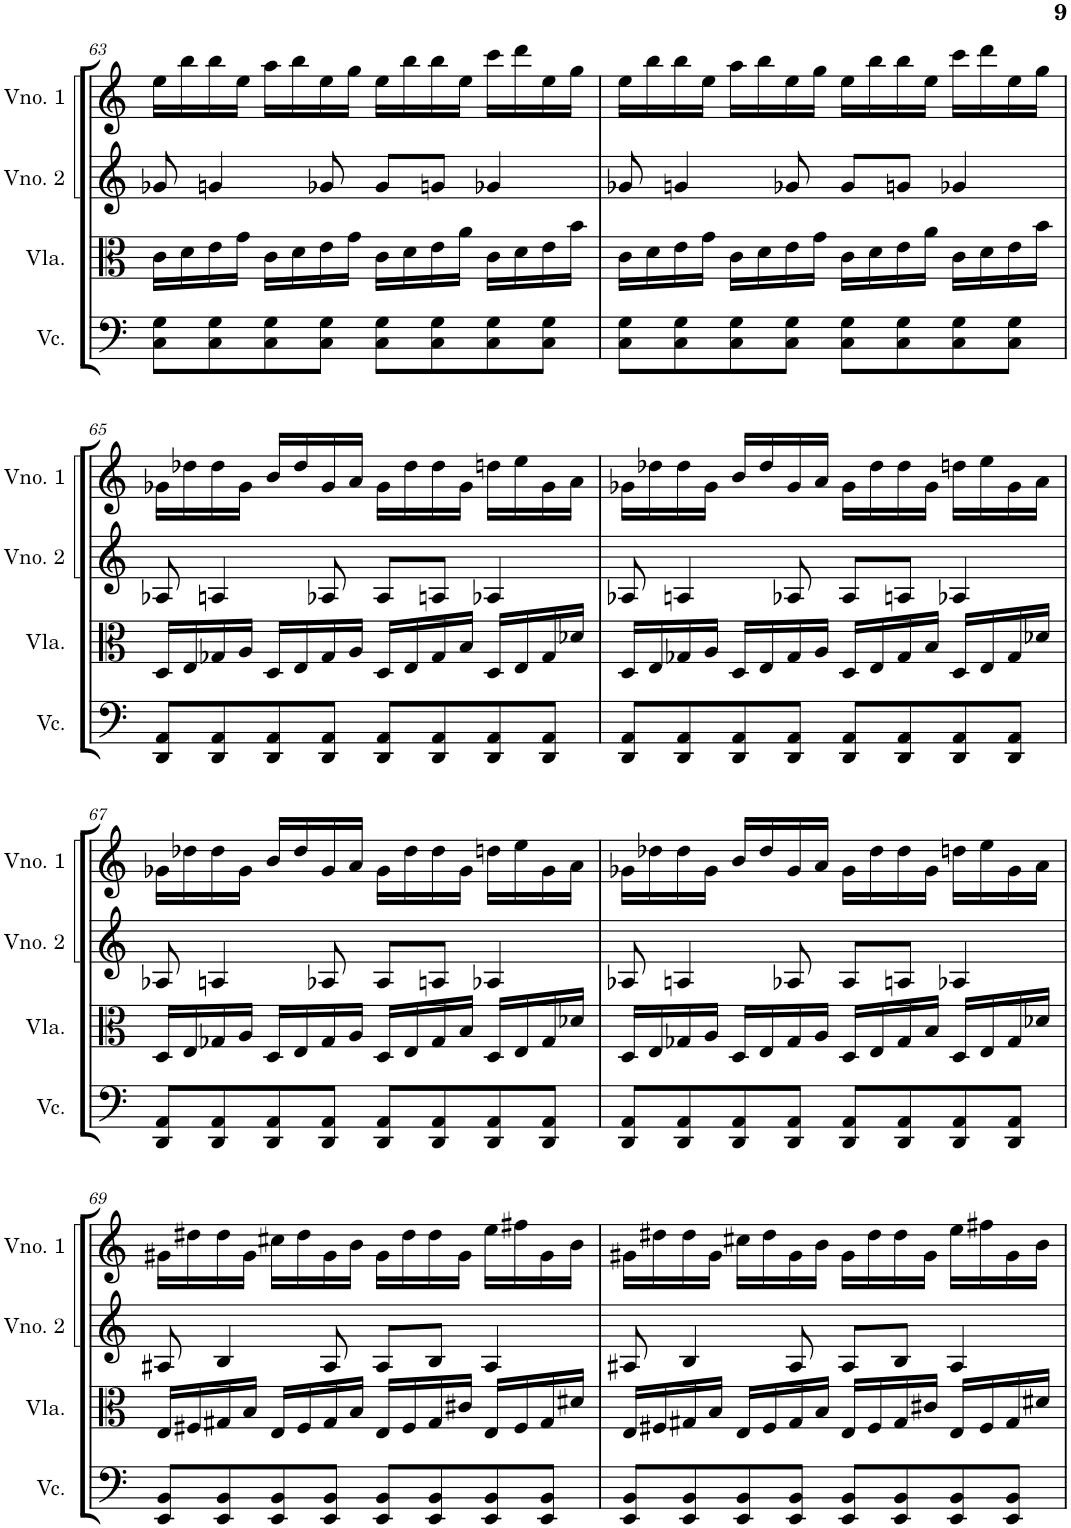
**kern	**kern	**kern	**kern
*part4	*part3	*part2	*part1
*staff4	*staff3	*staff2	*staff1
*I"Violoncelo	*I"Viola	*I"Violino 2	*I"Violino 1
*I'Vc.	*I'Vla.	*I'Vno. 2	*I'Vno. 1
!!LO:PB:g=z
*clefF4	*clefC3	*clefG2	*clefG2
*k[]	*k[]	*k[]	*k[]
*M4/4	*M4/4	*M4/4	*M4/4
=63	=63	=63	=63
8C\ 8G\L	16c\LL	8g-X/	16ee\LL
.	16d\	.	16bb\
8C\ 8G\	16e\	4gn/	16bb\
.	16g\JJ	.	16ee\JJ
8C\ 8G\	16c\LL	.	16aa\LL
.	16d\	.	16bb\
8C\ 8G\J	16e\	8g-X/	16ee\
.	16g\JJ	.	16gg\JJ
8C\ 8G\L	16c\LL	8g-/L	16ee\LL
.	16d\	.	16bb\
8C\ 8G\	16e\	8gn/J	16bb\
.	16a\JJ	.	16ee\JJ
8C\ 8G\	16c\LL	4g-X/	16ccc\LL
.	16d\	.	16ddd\
8C\ 8G\J	16e\	.	16ee\
.	16b\JJ	.	16gg\JJ
=64	=64	=64	=64
8C\ 8G\L	16c\LL	8g-X/	16ee\LL
.	16d\	.	16bb\
8C\ 8G\	16e\	4gn/	16bb\
.	16g\JJ	.	16ee\JJ
8C\ 8G\	16c\LL	.	16aa\LL
.	16d\	.	16bb\
8C\ 8G\J	16e\	8g-X/	16ee\
.	16g\JJ	.	16gg\JJ
8C\ 8G\L	16c\LL	8g-/L	16ee\LL
.	16d\	.	16bb\
8C\ 8G\	16e\	8gn/J	16bb\
.	16a\JJ	.	16ee\JJ
8C\ 8G\	16c\LL	4g-X/	16ccc\LL
.	16d\	.	16ddd\
8C\ 8G\J	16e\	.	16ee\
.	16b\JJ	.	16gg\JJ
!!LO:LB:g=z
=65	=65	=65	=65
8DD/ 8AA/L	16D/LL	8A-X/	16g-X\LL
.	16E/	.	16dd-X\
8DD/ 8AA/	16G-X/	4An/	16dd-\
.	16A/JJ	.	16g-\JJ
8DD/ 8AA/	16D/LL	.	16b/LL
.	16E/	.	16dd-/
8DD/ 8AA/J	16G-/	8A-X/	16g-/
.	16A/JJ	.	16a/JJ
8DD/ 8AA/L	16D/LL	8A-/L	16g-\LL
.	16E/	.	16dd-\
8DD/ 8AA/	16G-/	8An/J	16dd-\
.	16B/JJ	.	16g-\JJ
8DD/ 8AA/	16D/LL	4A-X/	16ddn\LL
.	16E/	.	16ee\
8DD/ 8AA/J	16G-/	.	16g-\
.	16d-X/JJ	.	16a\JJ
=66	=66	=66	=66
8DD/ 8AA/L	16D/LL	8A-X/	16g-X\LL
.	16E/	.	16dd-X\
8DD/ 8AA/	16G-X/	4An/	16dd-\
.	16A/JJ	.	16g-\JJ
8DD/ 8AA/	16D/LL	.	16b/LL
.	16E/	.	16dd-/
8DD/ 8AA/J	16G-/	8A-X/	16g-/
.	16A/JJ	.	16a/JJ
8DD/ 8AA/L	16D/LL	8A-/L	16g-\LL
.	16E/	.	16dd-\
8DD/ 8AA/	16G-/	8An/J	16dd-\
.	16B/JJ	.	16g-\JJ
8DD/ 8AA/	16D/LL	4A-X/	16ddn\LL
.	16E/	.	16ee\
8DD/ 8AA/J	16G-/	.	16g-\
.	16d-X/JJ	.	16a\JJ
!!LO:LB:g=z
=67	=67	=67	=67
8DD/ 8AA/L	16D/LL	8A-X/	16g-X\LL
.	16E/	.	16dd-X\
8DD/ 8AA/	16G-X/	4An/	16dd-\
.	16A/JJ	.	16g-\JJ
8DD/ 8AA/	16D/LL	.	16b/LL
.	16E/	.	16dd-/
8DD/ 8AA/J	16G-/	8A-X/	16g-/
.	16A/JJ	.	16a/JJ
8DD/ 8AA/L	16D/LL	8A-/L	16g-\LL
.	16E/	.	16dd-\
8DD/ 8AA/	16G-/	8An/J	16dd-\
.	16B/JJ	.	16g-\JJ
8DD/ 8AA/	16D/LL	4A-X/	16ddn\LL
.	16E/	.	16ee\
8DD/ 8AA/J	16G-/	.	16g-\
.	16d-X/JJ	.	16a\JJ
=68	=68	=68	=68
8DD/ 8AA/L	16D/LL	8A-X/	16g-X\LL
.	16E/	.	16dd-X\
8DD/ 8AA/	16G-X/	4An/	16dd-\
.	16A/JJ	.	16g-\JJ
8DD/ 8AA/	16D/LL	.	16b/LL
.	16E/	.	16dd-/
8DD/ 8AA/J	16G-/	8A-X/	16g-/
.	16A/JJ	.	16a/JJ
8DD/ 8AA/L	16D/LL	8A-/L	16g-\LL
.	16E/	.	16dd-\
8DD/ 8AA/	16G-/	8An/J	16dd-\
.	16B/JJ	.	16g-\JJ
8DD/ 8AA/	16D/LL	4A-X/	16ddn\LL
.	16E/	.	16ee\
8DD/ 8AA/J	16G-/	.	16g-\
.	16d-X/JJ	.	16a\JJ
!!LO:LB:g=z
=69	=69	=69	=69
8EE/ 8BB/L	16E/LL	8A#X/	16g#X\LL
.	16F#X/	.	16dd#X\
8EE/ 8BB/	16G#X/	4B/	16dd#\
.	16B/JJ	.	16g#\JJ
8EE/ 8BB/	16E/LL	.	16cc#X\LL
.	16F#/	.	16dd#\
8EE/ 8BB/J	16G#/	8A#/	16g#\
.	16B/JJ	.	16b\JJ
8EE/ 8BB/L	16E/LL	8A#/L	16g#\LL
.	16F#/	.	16dd#\
8EE/ 8BB/	16G#/	8B/J	16dd#\
.	16c#X/JJ	.	16g#\JJ
8EE/ 8BB/	16E/LL	4A#/	16ee\LL
.	16F#/	.	16ff#X\
8EE/ 8BB/J	16G#/	.	16g#\
.	16d#X/JJ	.	16b\JJ
=70	=70	=70	=70
8EE/ 8BB/L	16E/LL	8A#X/	16g#X\LL
.	16F#X/	.	16dd#X\
8EE/ 8BB/	16G#X/	4B/	16dd#\
.	16B/JJ	.	16g#\JJ
8EE/ 8BB/	16E/LL	.	16cc#X\LL
.	16F#/	.	16dd#\
8EE/ 8BB/J	16G#/	8A#/	16g#\
.	16B/JJ	.	16b\JJ
8EE/ 8BB/L	16E/LL	8A#/L	16g#\LL
.	16F#/	.	16dd#\
8EE/ 8BB/	16G#/	8B/J	16dd#\
.	16c#X/JJ	.	16g#\JJ
8EE/ 8BB/	16E/LL	4A#/	16ee\LL
.	16F#/	.	16ff#X\
8EE/ 8BB/J	16G#/	.	16g#\
.	16d#X/JJ	.	16b\JJ
=	=	=	=
*-	*-	*-	*-
